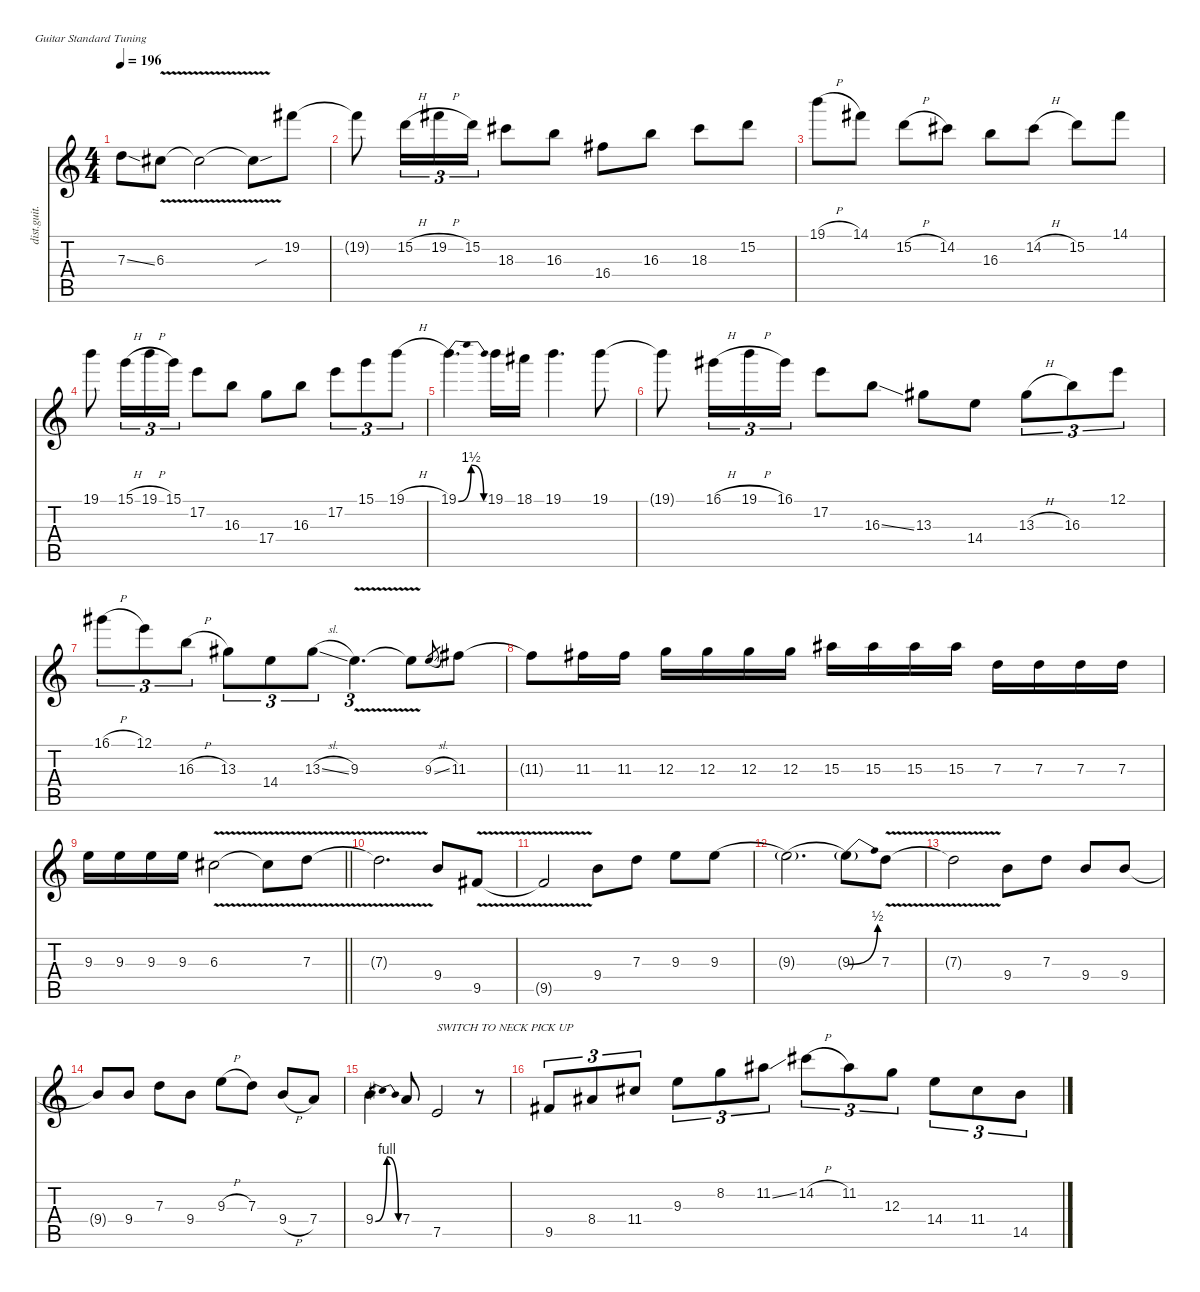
\defaultSystemsLayout 4
\hideDynamics
\bracketExtendMode nobrackets
\track ("Friedman" "dist.guit.") {instrument distortionguitar}
\staff {score tabs}
\tuning (E4 B3 G3 D3 A2 E2)
\ts (4 4)
\tempo 196
\clef g2
\ks c
7.3{ss}.8{dy f beam Down} 6.3{v acc #}.8{beam Down} 6.3{v t acc #}.2{beam Down} 6.3{v sou t acc #}.8{beam Down} 19.2{acc #}.8{beam Down} |
19.2{t acc #}.8{beam Down} 15.2{h}.16{tu (3 2) beam Down} 19.2{h acc #}.16{tu (3 2) beam Down} 15.2.16{tu (3 2) beam Down} 18.3{acc #}.8{beam Down} 16.3.8{beam Down} 16.4{acc #}.8{beam Down} 16.3.8{beam Down} 18.3{acc #}.8{beam Down} 15.2.8{beam Down} |
19.1{h}.8{beam Down} 14.1{acc #}.8{beam Down} 15.2{h}.8{beam Down} 14.2{acc #}.8{beam Down} 16.3.8{beam Down} 14.2{h acc #}.8{beam Down} 15.2.8{beam Down} 14.1{acc #}.8{beam Down} |
19.1.8{beam Down} 15.1{h}.16{tu (3 2) beam Down} 19.1{h}.16{tu (3 2) beam Down} 15.1.16{tu (3 2) beam Down} 17.2.8{beam Down} 16.3.8{beam Down} 17.4.8{beam Down} 16.3.8{beam Down} 17.2.8{tu (3 2) beam Down} 15.1.8{tu (3 2) beam Down} 19.1{h}.8{tu (3 2) beam Down} |
19.1{be (bendrelease 0 0 15 6 30 6 45 0)}.4{d beam Down} 19.1.16{beam Down} 18.1{acc #}.16{beam Down} 19.1.4{d beam Down} 19.1.8{beam Down} |
19.1{t}.8{beam Down} 16.1{h acc #}.16{tu (3 2) beam Down} 19.1{h}.16{tu (3 2) beam Down} 16.1{acc #}.16{tu (3 2) beam Down} 17.2.8{beam Down} 16.3{ss}.8{beam Down} 13.3{acc #}.8{beam Down} 14.4.8{beam Down} 13.3{h acc #}.8{tu (3 2) beam Down} 16.3.8{tu (3 2) beam Down} 12.1.8{tu (3 2) beam Down} |
16.1{h acc #}.8{tu (3 2) beam Down} 12.1.8{tu (3 2) beam Down} 16.3{h}.8{tu (3 2) beam Down} 13.3{acc #}.8{tu (3 2) beam Down} 14.4.8{tu (3 2) beam Down} 13.3{sl acc #}.8{tu (3 2) beam Down} 9.3{v}.4{d tu (3 2) beam Down} 9.3{t}.8{beam Down} 9.3{sl}.8{gr beam Up} 11.3{acc #}.8{beam Down} |
11.3{t acc #}.8{beam Down} 11.3{acc #}.16{beam Down} 11.3{acc #}.16{beam Down} 12.3.16{beam Down} 12.3.16{beam Down} 12.3.16{beam Down} 12.3.16{beam Down} 15.3{acc #}.16{beam Down} 15.3{acc #}.16{beam Down} 15.3{acc #}.16{beam Down} 15.3{acc #}.16{beam Down} 7.3.16{beam Down} 7.3.16{beam Down} 7.3.16{beam Down} 7.3.16{beam Down} |
\barLineRight lightlight
9.3.16{beam Down} 9.3.16{beam Down} 9.3.16{beam Down} 9.3.16{beam Down} 6.3{v acc #}.2{beam Down} 6.3{v t acc #}.8{beam Down} 7.3{v}.8{beam Down} |
7.3{v t}.2{d beam Down} 9.4.8{beam Up} 9.5{v acc #}.8{beam Up} |
9.5{v t acc #}.2{beam Up} 9.4.8{beam Down} 7.3.8{beam Down} 9.3.8{beam Down} 9.3{be (hold 0 0 60 0)}.8{beam Down} |
9.3{be (hold 0 0 60 0) t}.2{d beam Down} 9.3{be (bend 0 0 60 2) t}.8{beam Down} 7.3{v}.8{beam Down} |
7.3{v t}.2{beam Down} 9.4.8{beam Down} 7.3.8{beam Down} 9.4.8{beam Up} 9.4.8{beam Up} |
9.4{t}.8{beam Up} 9.4.8{beam Up} 7.3.8{beam Down} 9.4.8{beam Down} 9.3{h}.8{beam Down} 7.3.8{beam Down} 9.4{h}.8{beam Up} 7.4.8{beam Up} |
9.4{be (bendrelease 0 0 15 4 30 4 45 0)}.4{beam Down} 7.4.8{beam Up} 7.5.2{txt "SWITCH TO NECK PICK UP" beam Up} r.8{beam Down} |
9.5{acc #}.8{tu (3 2) beam Up} 8.4{acc #}.8{tu (3 2) beam Up} 11.4{acc #}.8{tu (3 2) beam Up} 9.3.8{tu (3 2) beam Down} 8.2.8{tu (3 2) beam Down} 11.2{ss acc #}.8{tu (3 2) beam Down} 14.2{h acc #}.8{tu (3 2) beam Down} 11.2{acc #}.8{tu (3 2) beam Down} 12.3.8{tu (3 2) beam Down} 14.4.8{tu (3 2) beam Down} 11.4{acc #}.8{tu (3 2) beam Down} 14.5.8{tu (3 2) beam Down}
